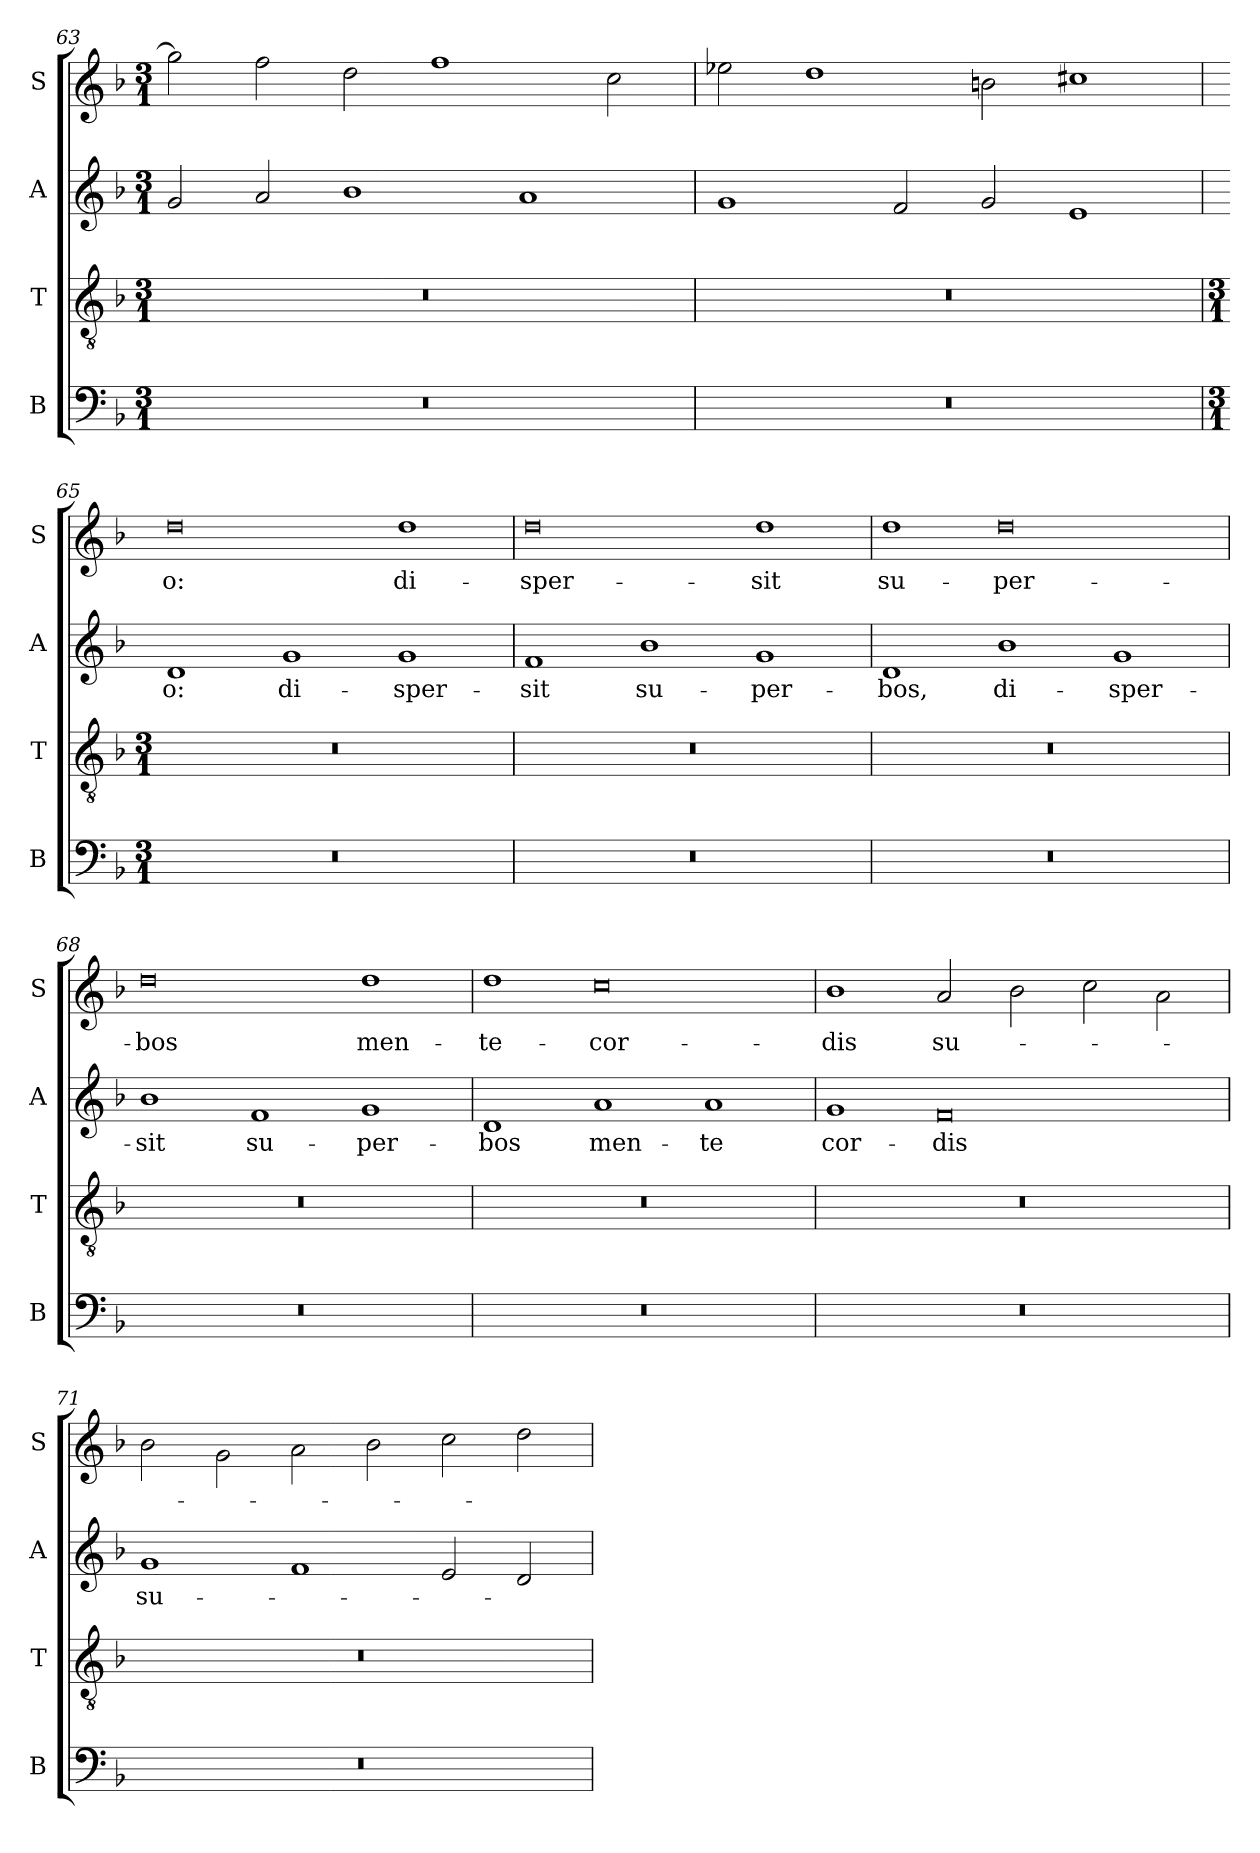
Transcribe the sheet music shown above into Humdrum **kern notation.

**kern	**kern	**kern	**text	**kern	**text
*part4	*part3	*part2	*part2	*part1	*part1
*staff4	*staff3	*staff2	*staff2	*staff1	*staff1
*I"B	*I"T	*I"A	*	*I"S	*
*I'B	*I'T	*I'A	*	*I'S	*
*clefF4	*clefGv2	*clefG2	*	*clefG2	*
*k[b-]	*k[b-]	*k[b-]	*	*k[b-]	*
*F:	*F:	*F:	*	*F:	*
*M3/1	*M3/1	*M3/1	*	*M3/1	*
=63	=63	=63	=63	=63	=63
0.r	0.r	2g	.	2gg]	.
.	.	2a	.	2ff	.
.	.	1b-	.	2dd	.
.	.	.	.	1ff	.
.	.	1a	.	.	.
.	.	.	.	2cc	.
=64	=64	=64	=64	=64	=64
0.r	0.r	1g	.	2ee-X	.
.	.	.	.	1dd	.
.	.	2f	.	.	.
.	.	2g	.	2bn	.
.	.	1e	.	1cc#X	.
!!LO:LB:g=z
=65	=65	=65	=65	=65	=65
*M3/1	*M3/1	*	*	*	*
!	!	!	!LO:LY:b	!	!LO:LY:b
0.r	0.r	1d	o:	0dd	o:
!	!	!	!LO:LY:b	!	!
.	.	1g	di-	.	.
!	!	!	!LO:LY:b	!	!LO:LY:b
.	.	1g	-sper-	1dd	di-
=66	=66	=66	=66	=66	=66
!	!	!	!LO:LY:b	!	!LO:LY:b
0.r	0.r	1f	-sit	0dd	-sper-
!	!	!	!LO:LY:b	!	!
.	.	1b-	su-	.	.
!	!	!	!LO:LY:b	!	!LO:LY:b
.	.	1g	-per-	1dd	-sit
=67	=67	=67	=67	=67	=67
!	!	!	!LO:LY:b	!	!LO:LY:b
0.r	0.r	1d	-bos,	1dd	su-
!	!	!	!LO:LY:b	!	!LO:LY:b
.	.	1b-	di-	0dd	-per-
!	!	!	!LO:LY:b	!	!
.	.	1g	-sper-	.	.
=68	=68	=68	=68	=68	=68
!	!	!	!LO:LY:b	!	!LO:LY:b
0.r	0.r	1b-	-sit	0dd	-bos
!	!	!	!LO:LY:b	!	!
.	.	1f	su-	.	.
!	!	!	!LO:LY:b	!	!LO:LY:b
.	.	1g	-per-	1dd	men-
=69	=69	=69	=69	=69	=69
!	!	!	!LO:LY:b	!	!LO:LY:b
0.r	0.r	1d	-bos	1dd	-te-
!	!	!	!LO:LY:b	!	!LO:LY:b
.	.	1a	men-	0cc	-cor-
!	!	!	!LO:LY:b	!	!
.	.	1a	-te	.	.
=70	=70	=70	=70	=70	=70
!	!	!	!LO:LY:b	!	!LO:LY:b
0.r	0.r	1g	cor-	1b-	-dis
!	!	!	!LO:LY:b	!	!LO:LY:b
.	.	0f	-dis	2a	su-
.	.	.	.	2b-	.
.	.	.	.	2cc	.
.	.	.	.	2a\	.
=71	=71	=71	=71	=71	=71
!	!	!	!LO:LY:b	!	!
0.r	0.r	1g	su-	2b-	.
.	.	.	.	2g\	.
.	.	1f	.	2a\	.
.	.	.	.	2b-	.
.	.	2e	.	2cc	.
.	.	2d	.	2dd	.
=	=	=	=	=	=
*-	*-	*-	*-	*-	*-
